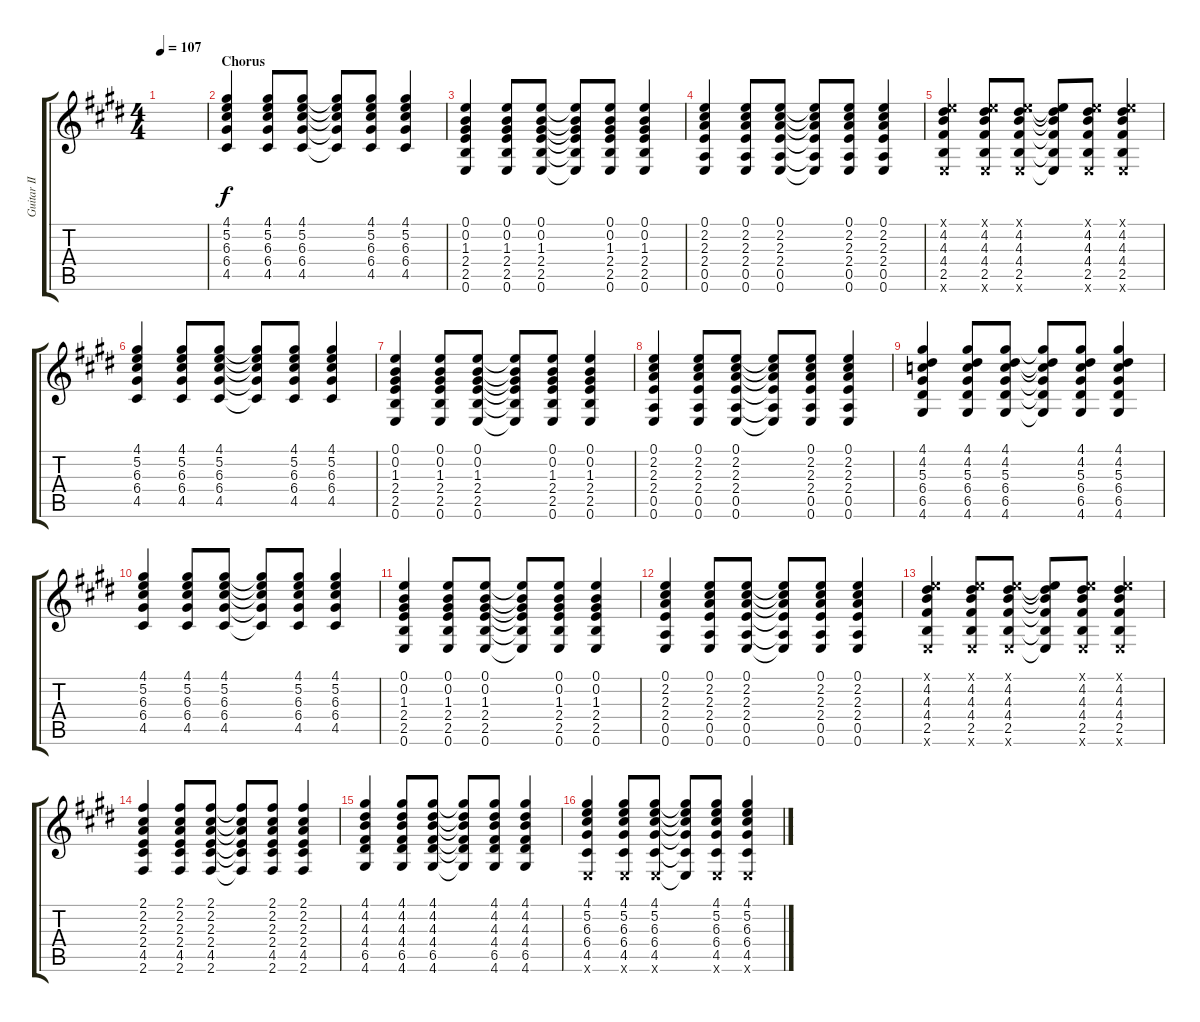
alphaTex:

\track ("Guitar II" "Guitar II") {instrument distortionguitar}
\staff {score tabs}
\tuning (E4 B3 G3 D3 A2 E2) {hide}
\ts (4 4)
\tempo 107
\clef g2
\ks c#minor
|
\section ("" "Chorus")
(4.1 5.2 6.3 6.4 4.5).4 (4.1 5.2 6.3 6.4 4.5).8 (4.1 5.2 6.3 6.4 4.5).8 (4.1{t} 5.2{t} 6.3{t} 6.4{t} 4.5{t}).8 (4.1 5.2 6.3 6.4 4.5).8 (4.1 5.2 6.3 6.4 4.5).4 |
(0.1 0.2 1.3 2.4 2.5 0.6).4 (0.1 0.2 1.3 2.4 2.5 0.6).8 (0.1 0.2 1.3 2.4 2.5 0.6).8 (0.1{t} 0.2{t} 1.3{t} 2.4{t} 2.5{t} 0.6{t}).8 (0.1 0.2 1.3 2.4 2.5 0.6).8 (0.1 0.2 1.3 2.4 2.5 0.6).4 |
(0.1 2.2 2.3 2.4 0.5 0.6).4 (0.1 2.2 2.3 2.4 0.5 0.6).8 (0.1 2.2 2.3 2.4 0.5 0.6).8 (0.1{t} 2.2{t} 2.3{t} 2.4{t} 0.5{t} 0.6{t}).8 (0.1 2.2 2.3 2.4 0.5 0.6).8 (0.1 2.2 2.3 2.4 0.5 0.6).4 |
(0.1{x} 4.2 4.3 4.4 2.5 0.6{x}).4 (0.1{x} 4.2 4.3 4.4 2.5 0.6{x}).8 (0.1{x} 4.2 4.3 4.4 2.5 0.6{x}).8 (0.1{t} 4.2{t} 4.3{t} 4.4{t} 2.5{t} 0.6{t}).8 (0.1{x} 4.2 4.3 4.4 2.5 0.6{x}).8 (0.1{x} 4.2 4.3 4.4 2.5 0.6{x}).4 |
(4.1 5.2 6.3 6.4 4.5).4 (4.1 5.2 6.3 6.4 4.5).8 (4.1 5.2 6.3 6.4 4.5).8 (4.1{t} 5.2{t} 6.3{t} 6.4{t} 4.5{t}).8 (4.1 5.2 6.3 6.4 4.5).8 (4.1 5.2 6.3 6.4 4.5).4 |
(0.1 0.2 1.3 2.4 2.5 0.6).4 (0.1 0.2 1.3 2.4 2.5 0.6).8 (0.1 0.2 1.3 2.4 2.5 0.6).8 (0.1{t} 0.2{t} 1.3{t} 2.4{t} 2.5{t} 0.6{t}).8 (0.1 0.2 1.3 2.4 2.5 0.6).8 (0.1 0.2 1.3 2.4 2.5 0.6).4 |
(0.1 2.2 2.3 2.4 0.5 0.6).4 (0.1 2.2 2.3 2.4 0.5 0.6).8 (0.1 2.2 2.3 2.4 0.5 0.6).8 (0.1{t} 2.2{t} 2.3{t} 2.4{t} 0.5{t} 0.6{t}).8 (0.1 2.2 2.3 2.4 0.5 0.6).8 (0.1 2.2 2.3 2.4 0.5 0.6).4 |
(4.1 4.2 5.3 6.4 6.5 4.6).4 (4.1 4.2 5.3 6.4 6.5 4.6).8 (4.1 4.2 5.3 6.4 6.5 4.6).8 (4.1{t} 4.2{t} 5.3{t} 6.4{t} 6.5{t} 4.6{t}).8 (4.1 4.2 5.3 6.4 6.5 4.6).8 (4.1 4.2 5.3 6.4 6.5 4.6).4 |
(4.1 5.2 6.3 6.4 4.5).4 (4.1 5.2 6.3 6.4 4.5).8 (4.1 5.2 6.3 6.4 4.5).8 (4.1{t} 5.2{t} 6.3{t} 6.4{t} 4.5{t}).8 (4.1 5.2 6.3 6.4 4.5).8 (4.1 5.2 6.3 6.4 4.5).4 |
(0.1 0.2 1.3 2.4 2.5 0.6).4 (0.1 0.2 1.3 2.4 2.5 0.6).8 (0.1 0.2 1.3 2.4 2.5 0.6).8 (0.1{t} 0.2{t} 1.3{t} 2.4{t} 2.5{t} 0.6{t}).8 (0.1 0.2 1.3 2.4 2.5 0.6).8 (0.1 0.2 1.3 2.4 2.5 0.6).4 |
(0.1 2.2 2.3 2.4 0.5 0.6).4 (0.1 2.2 2.3 2.4 0.5 0.6).8 (0.1 2.2 2.3 2.4 0.5 0.6).8 (0.1{t} 2.2{t} 2.3{t} 2.4{t} 0.5{t} 0.6{t}).8 (0.1 2.2 2.3 2.4 0.5 0.6).8 (0.1 2.2 2.3 2.4 0.5 0.6).4 |
(0.1{x} 4.2 4.3 4.4 2.5 0.6{x}).4 (0.1{x} 4.2 4.3 4.4 2.5 0.6{x}).8 (0.1{x} 4.2 4.3 4.4 2.5 0.6{x}).8 (0.1{t} 4.2{t} 4.3{t} 4.4{t} 2.5{t} 0.6{t}).8 (0.1{x} 4.2 4.3 4.4 2.5 0.6{x}).8 (0.1{x} 4.2 4.3 4.4 2.5 0.6{x}).4 |
(2.1 2.2 2.3 2.4 4.5 2.6).4 (2.1 2.2 2.3 2.4 4.5 2.6).8 (2.1 2.2 2.3 2.4 4.5 2.6).8 (2.1{t} 2.2{t} 2.3{t} 2.4{t} 4.5{t} 2.6{t}).8 (2.1 2.2 2.3 2.4 4.5 2.6).8 (2.1 2.2 2.3 2.4 4.5 2.6).4 |
(4.1 4.2 4.3 4.4 6.5 4.6).4 (4.1 4.2 4.3 4.4 6.5 4.6).8 (4.1 4.2 4.3 4.4 6.5 4.6).8 (4.1{t} 4.2{t} 4.3{t} 4.4{t} 6.5{t} 4.6{t}).8 (4.1 4.2 4.3 4.4 6.5 4.6).8 (4.1 4.2 4.3 4.4 6.5 4.6).4 |
(4.1 5.2 6.3 6.4 4.5 0.6{x}).4 (4.1 5.2 6.3 6.4 4.5 0.6{x}).8 (4.1 5.2 6.3 6.4 4.5 0.6{x}).8 (4.1{t} 5.2{t} 6.3{t} 6.4{t} 4.5{t} 0.6{t}).8 (4.1 5.2 6.3 6.4 4.5 0.6{x}).8 (4.1 5.2 6.3 6.4 4.5 0.6{x}).4
